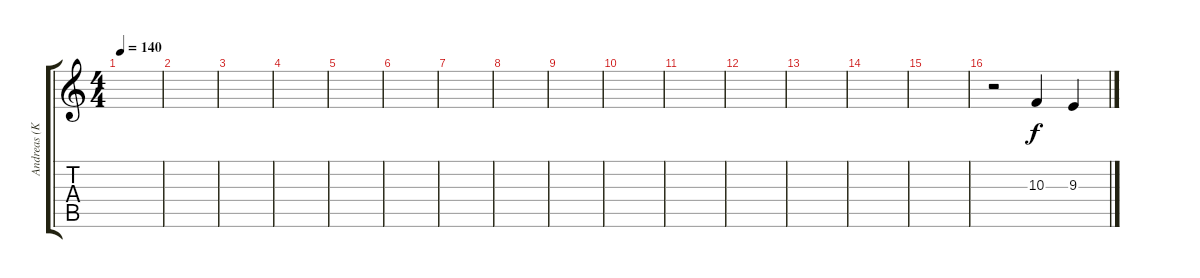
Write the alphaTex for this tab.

\track ("Andreas (Keyboard)" "Andreas (K") {instrument tremolostrings}
\staff {score tabs}
\tuning (E4 B3 G3 D3 A2 E2) {hide}
\ts (4 4)
\tempo 140
\clef g2
\ks c
|
|
|
|
|
|
|
|
|
|
|
|
|
|
|
r.2 10.3.4 9.3.4
